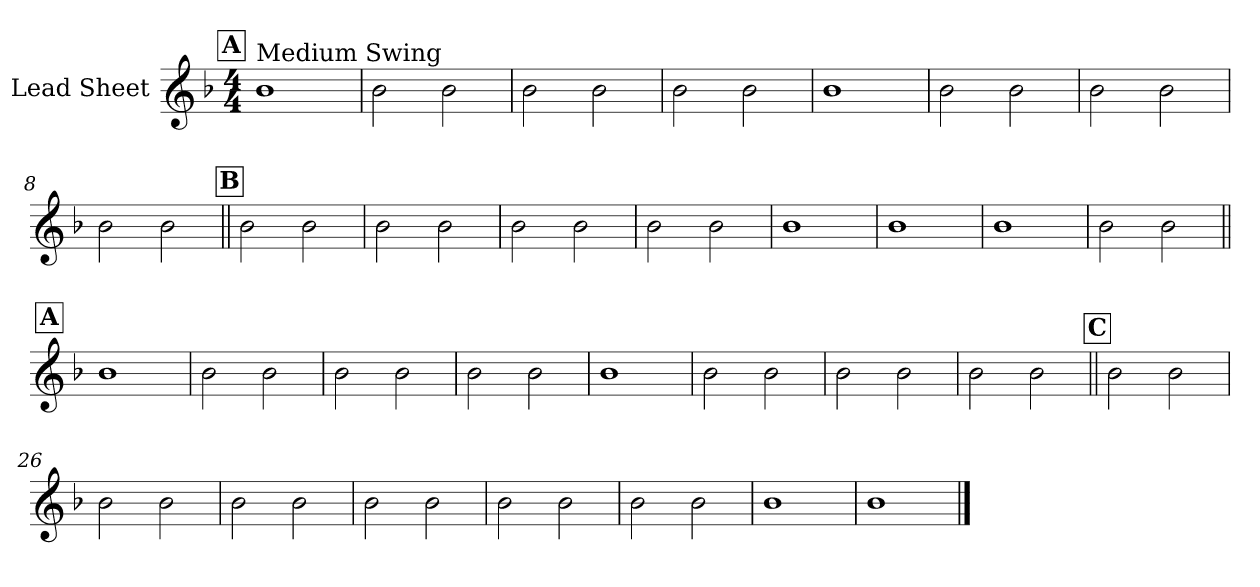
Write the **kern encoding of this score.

**kern
*part1
*staff1
*I"Lead Sheet
*clefG2
*k[b-]
*F:
*M4/4
!!LO:REH:place=s1:a:fs=14:t=A
=1
!LO:TX:a:t=Medium Swing
1b-
=2
2b-\
2b-\
=3
2b-\
2b-\
=4
2b-\
2b-\
!!LO:LB:g=z
=5
1b-
=6
2b-\
2b-\
=7
2b-\
2b-\
=8
2b-\
2b-\
!!LO:LB:g=z
!!LO:REH:place=s1:a:fs=14:t=B
=9||
2b-\
2b-\
=10
2b-\
2b-\
=11
2b-\
2b-\
=12
2b-\
2b-\
!!LO:LB:g=z
=13
1b-
=14
1b-
=15
1b-
=16
2b-\
2b-\
!!LO:LB:g=z
!!LO:REH:place=s1:a:fs=14:t=A
=17||
1b-
=18
2b-\
2b-\
=19
2b-\
2b-\
=20
2b-\
2b-\
!!LO:LB:g=z
=21
1b-
=22
2b-\
2b-\
=23
2b-\
2b-\
=24
2b-\
2b-\
!!LO:LB:g=z
!!LO:REH:place=s1:a:fs=14:t=C
=25||
2b-\
2b-\
=26
2b-\
2b-\
=27
2b-\
2b-\
=28
2b-\
2b-\
!!LO:LB:g=z
=29
2b-\
2b-\
=30
2b-\
2b-\
=31
1b-
=32
1b-
==
*-
